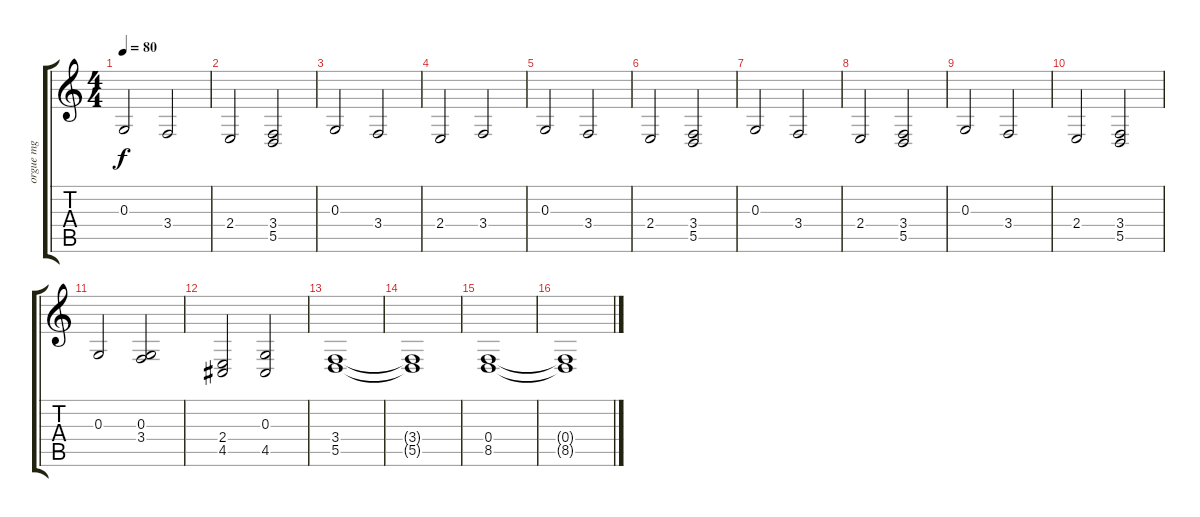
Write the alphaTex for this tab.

\track ("orgue mg" "orgue mg") {instrument churchorgan}
\staff {score tabs}
\tuning (E4 B3 G3 D3 A2 E2) {hide}
\ts (4 4)
\tempo 80
\clef g2
\ks c
0.3.2{dy f} 3.4.2 |
2.4.2 (3.4 5.5).2 |
0.3.2 3.4.2 |
2.4.2 3.4.2 |
0.3.2 3.4.2 |
2.4.2 (3.4 5.5).2 |
0.3.2 3.4.2 |
2.4.2 (3.4 5.5).2 |
0.3.2 3.4.2 |
2.4.2 (3.4 5.5).2 |
0.3.2 (0.3 3.4).2 |
(2.4 4.5).2 (0.3 4.5).2 |
(3.4 5.5).1 |
(3.4{t} 5.5{t}).1 |
(0.4 8.5).1 |
(0.4{t} 8.5{t}).1
